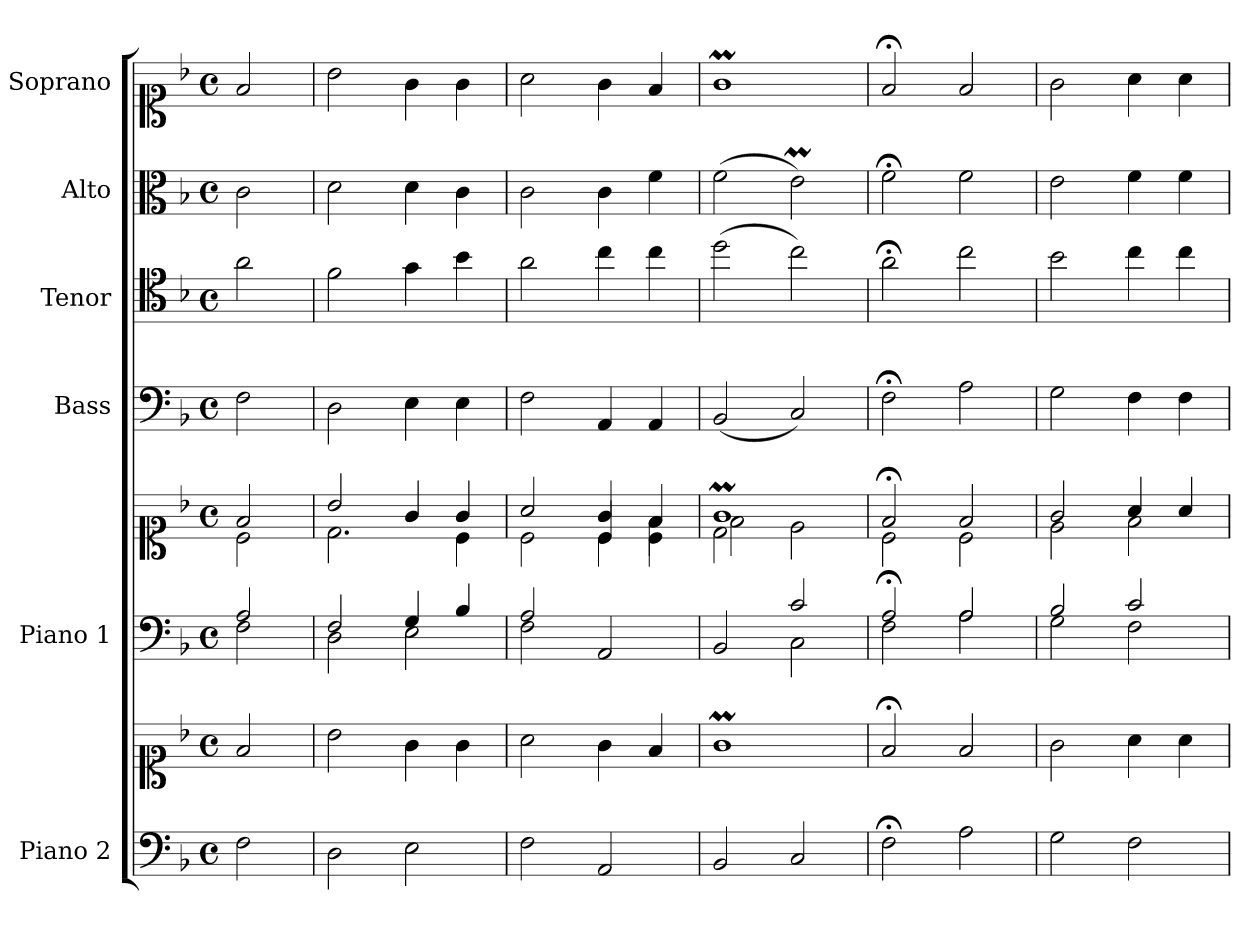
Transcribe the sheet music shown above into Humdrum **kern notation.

**kern	**kern	**kern	**kern	**kern	**kern	**kern	**kern
*part6	*part6	*part5	*part5	*part4	*part3	*part2	*part1
*staff8	*staff7	*staff6	*staff5	*staff4	*staff3	*staff2	*staff1
*I"Piano 2	*	*I"Piano 1	*	*I"Bass	*I"Tenor	*I"Alto	*I"Soprano
*I'Pno 2	*	*I'Pno 1	*	*I'B.	*I'T.	*I'A.	*I'S.
*clefF4	*clefC1	*clefF4	*clefC1	*clefF4	*clefC4	*clefC3	*clefC1
*	*	*	*	*	*ITrd7c12	*	*
*k[b-]	*k[b-]	*k[b-]	*k[b-]	*k[b-]	*k[b-]	*k[b-]	*k[b-]
*F:	*F:	*F:	*F:	*F:	*F:	*F:	*F:
*M4/4	*M4/4	*M4/4	*M4/4	*M4/4	*M4/4	*M4/4	*M4/4
*met(c)	*met(c)	*met(c)	*met(c)	*met(c)	*met(c)	*met(c)	*met(c)
=1	=1	=1	=1	=1	=1	=1	=1
*	*	*^	*^	*	*	*	*
2F\	2f/	2A/	2F\	2f/	2c\	2F\	2A\	2c\	2f/
=2	=2	=2	=2	=2	=2	=2	=2	=2	=2
2D\	2b-\	2F/	2D\	2b-/	2.d\	2D\	2F\	2d\	2b-\
2E\	4g\	4G/	2E\	4g/	.	4E\	4G\	4d\	4g\
.	4g\	4B-/	.	4g/	4c\	4E\	4B-\	4c\	4g\
=3	=3	=3	=3	=3	=3	=3	=3	=3	=3
*	*	*	*	*	*^	*	*	*	*
2F\	2a\	2A/	2F\	2a/	2ryy	2c\	2F\	2A\	2c\	2a\
2AA/	4g\	2ryy	2AA/	4g/	4c\	4c/	4AA/	4c\	4c\	4g\
.	4f/	.	.	4f/	4c\	4f\	4AA/	4c\	4f\	4f/
=4	=4	=4	=4	=4	=4	=4	=4	=4	=4	=4
2BB-/	1gM/	2ryy	2BB-/	1gM/	2d\	2f\	(2BB-/	(2d\	(2f\	1gM/
2C/	.	2c/	2C\	.	2ryy	2e\	2C/)	2c\)	2em\)	.
*	*	*	*	*	*v	*v	*	*	*	*
=5	=5	=5	=5	=5	=5	=5	=5	=5	=5
2F;\	2f;</	2A;/	2F\	2f;</	2c\	2F;<\	2A;<\	2f;<\	2f;</
2A\	2f/	2A/	2A\	2f/	2c\	2A\	2c\	2f\	2f/
=6	=6	=6	=6	=6	=6	=6	=6	=6	=6
2G\	2g\	2B-/	2G\	2g/	2e\	2G\	2B-\	2e\	2g\
2F\	4a\	2c/	2F\	4a/	2f\	4F\	4c\	4f\	4a\
.	4a\	.	.	4a/	.	4F\	4c\	4f\	4a\
*	*	*v	*v	*	*	*	*	*	*
*	*	*	*v	*v	*	*	*	*
=	=	=	=	=	=	=	=
*-	*-	*-	*-	*-	*-	*-	*-
